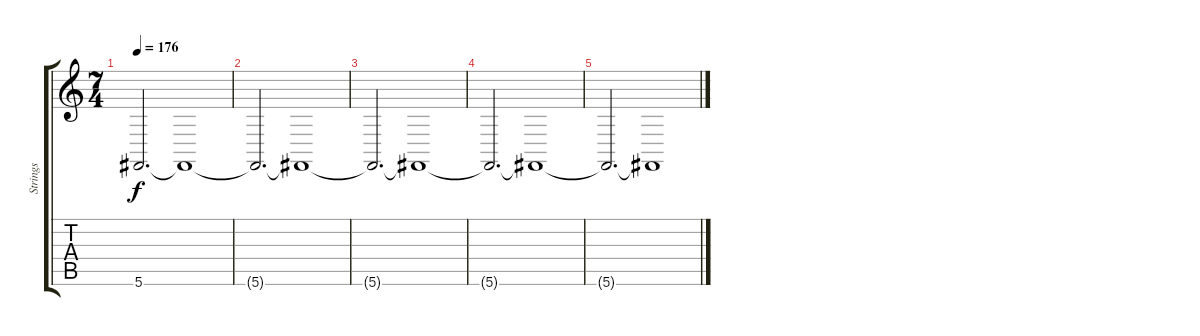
\track ("Strings" "Strings") {instrument stringensemble1}
\staff {score tabs}
\tuning (Eb4 Bb3 Gb3 Db3 Ab2 Db2) {hide}
\ts (7 4)
\tempo 176
\clef g2
\ks c
5.6{t}.2{d dy f} 5.6{t}.1 |
5.6{t}.2{d} 5.6{t}.1 |
5.6{t}.2{d} 5.6{t}.1 |
5.6{t}.2{d} 5.6{t}.1 |
5.6{t}.2{d} 5.6{t}.1
